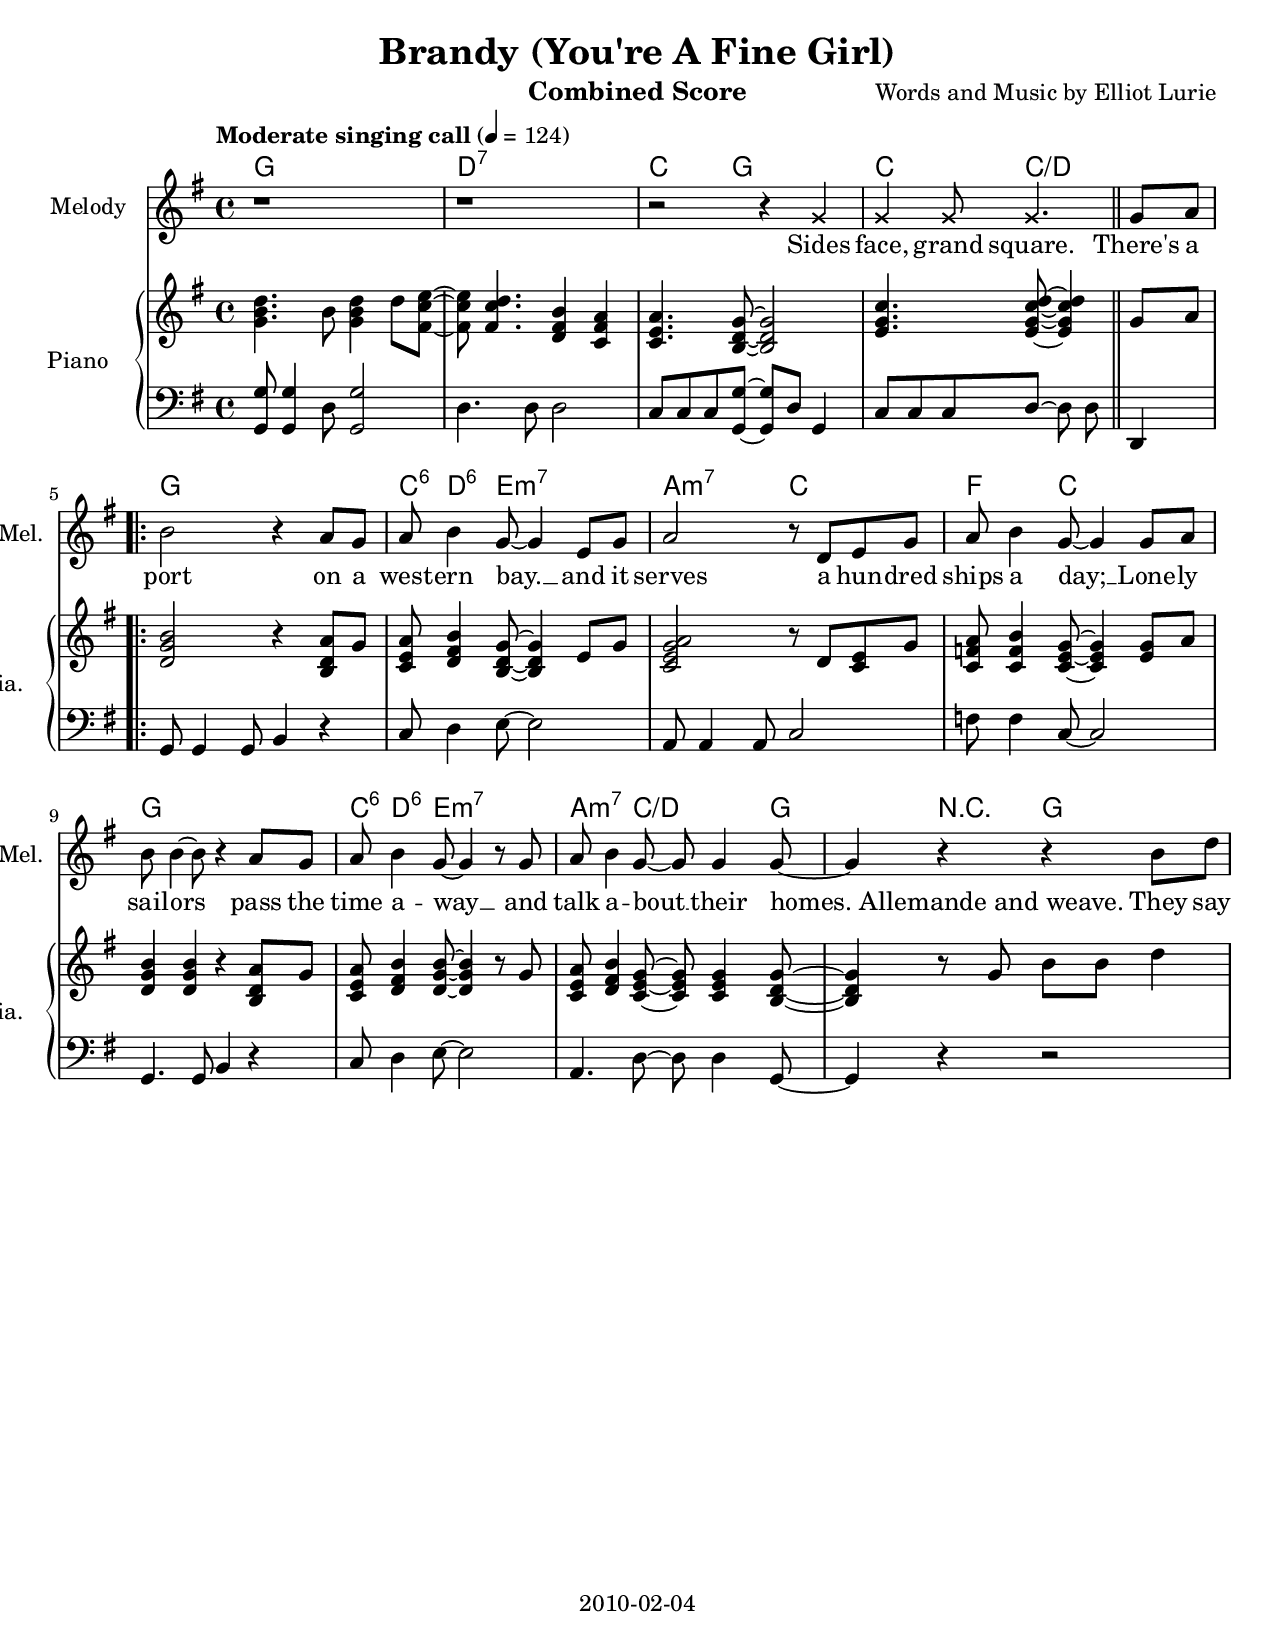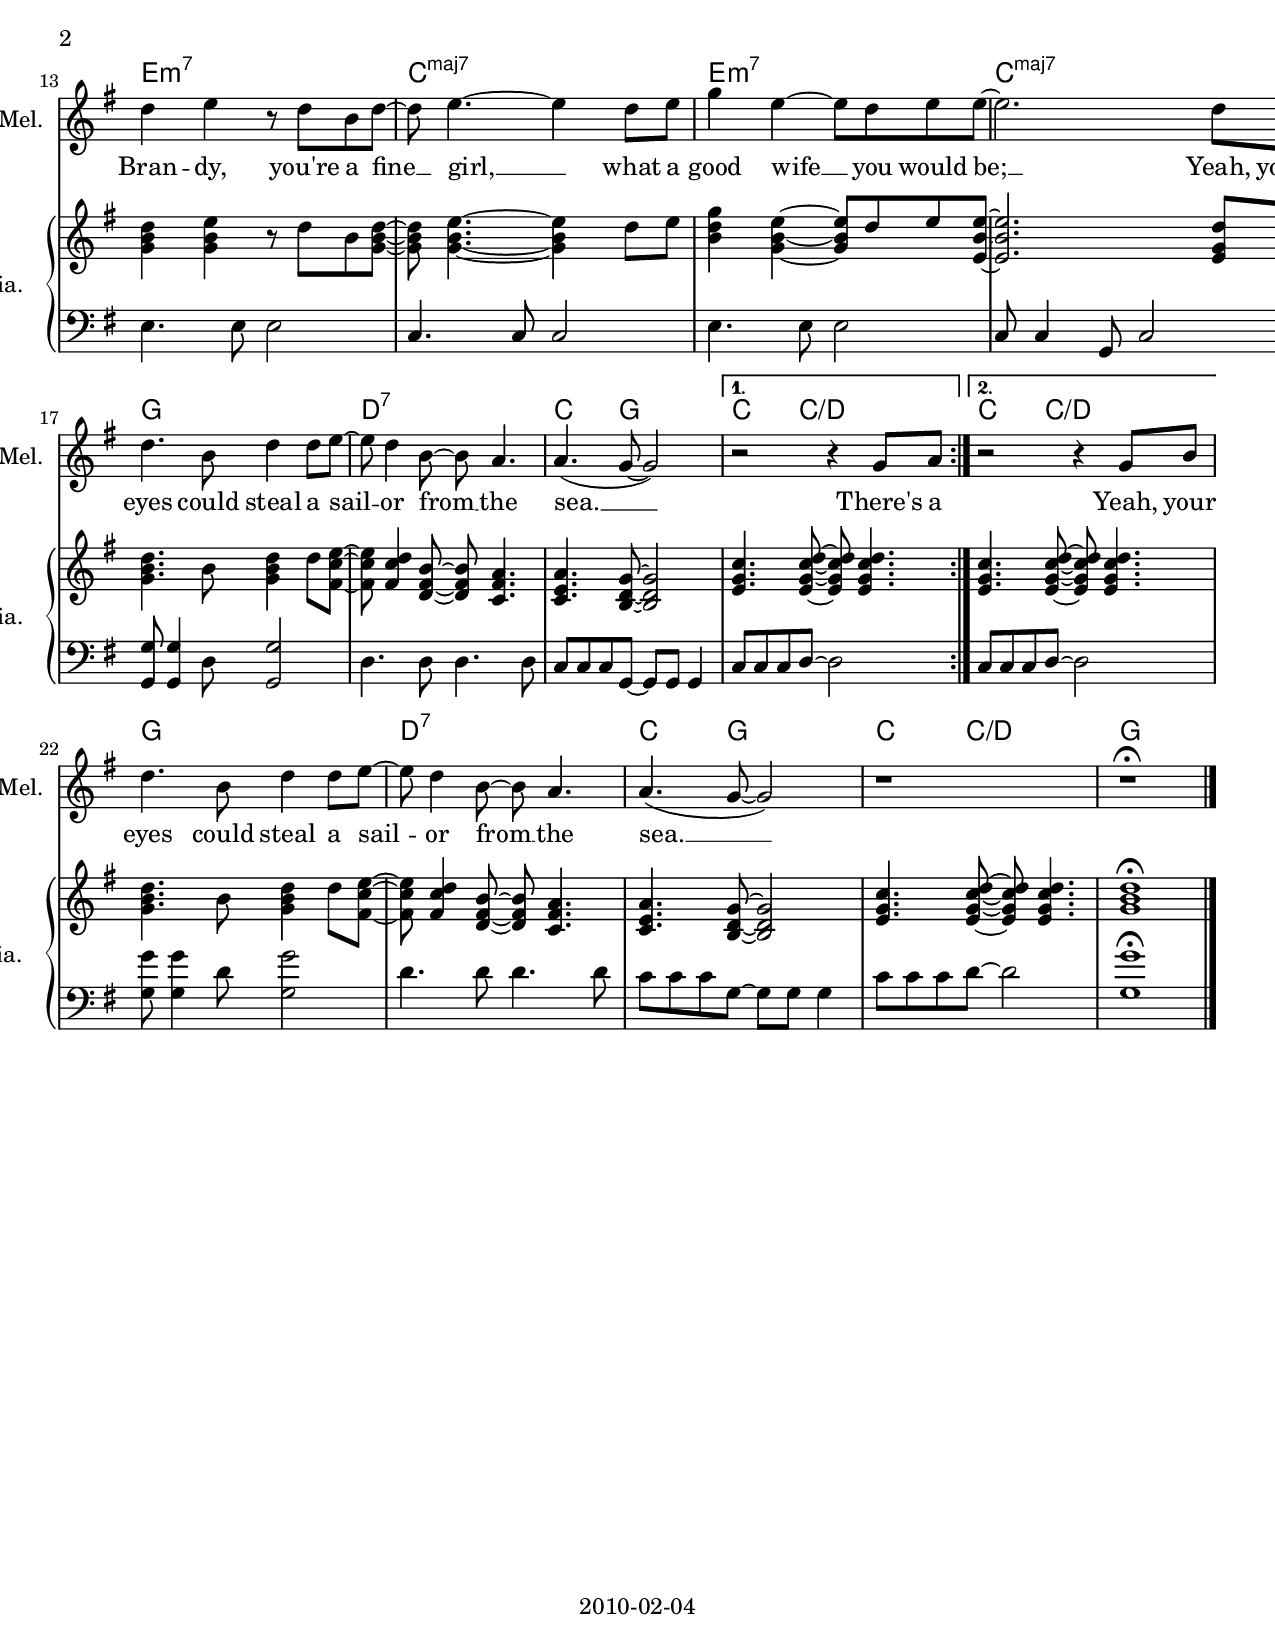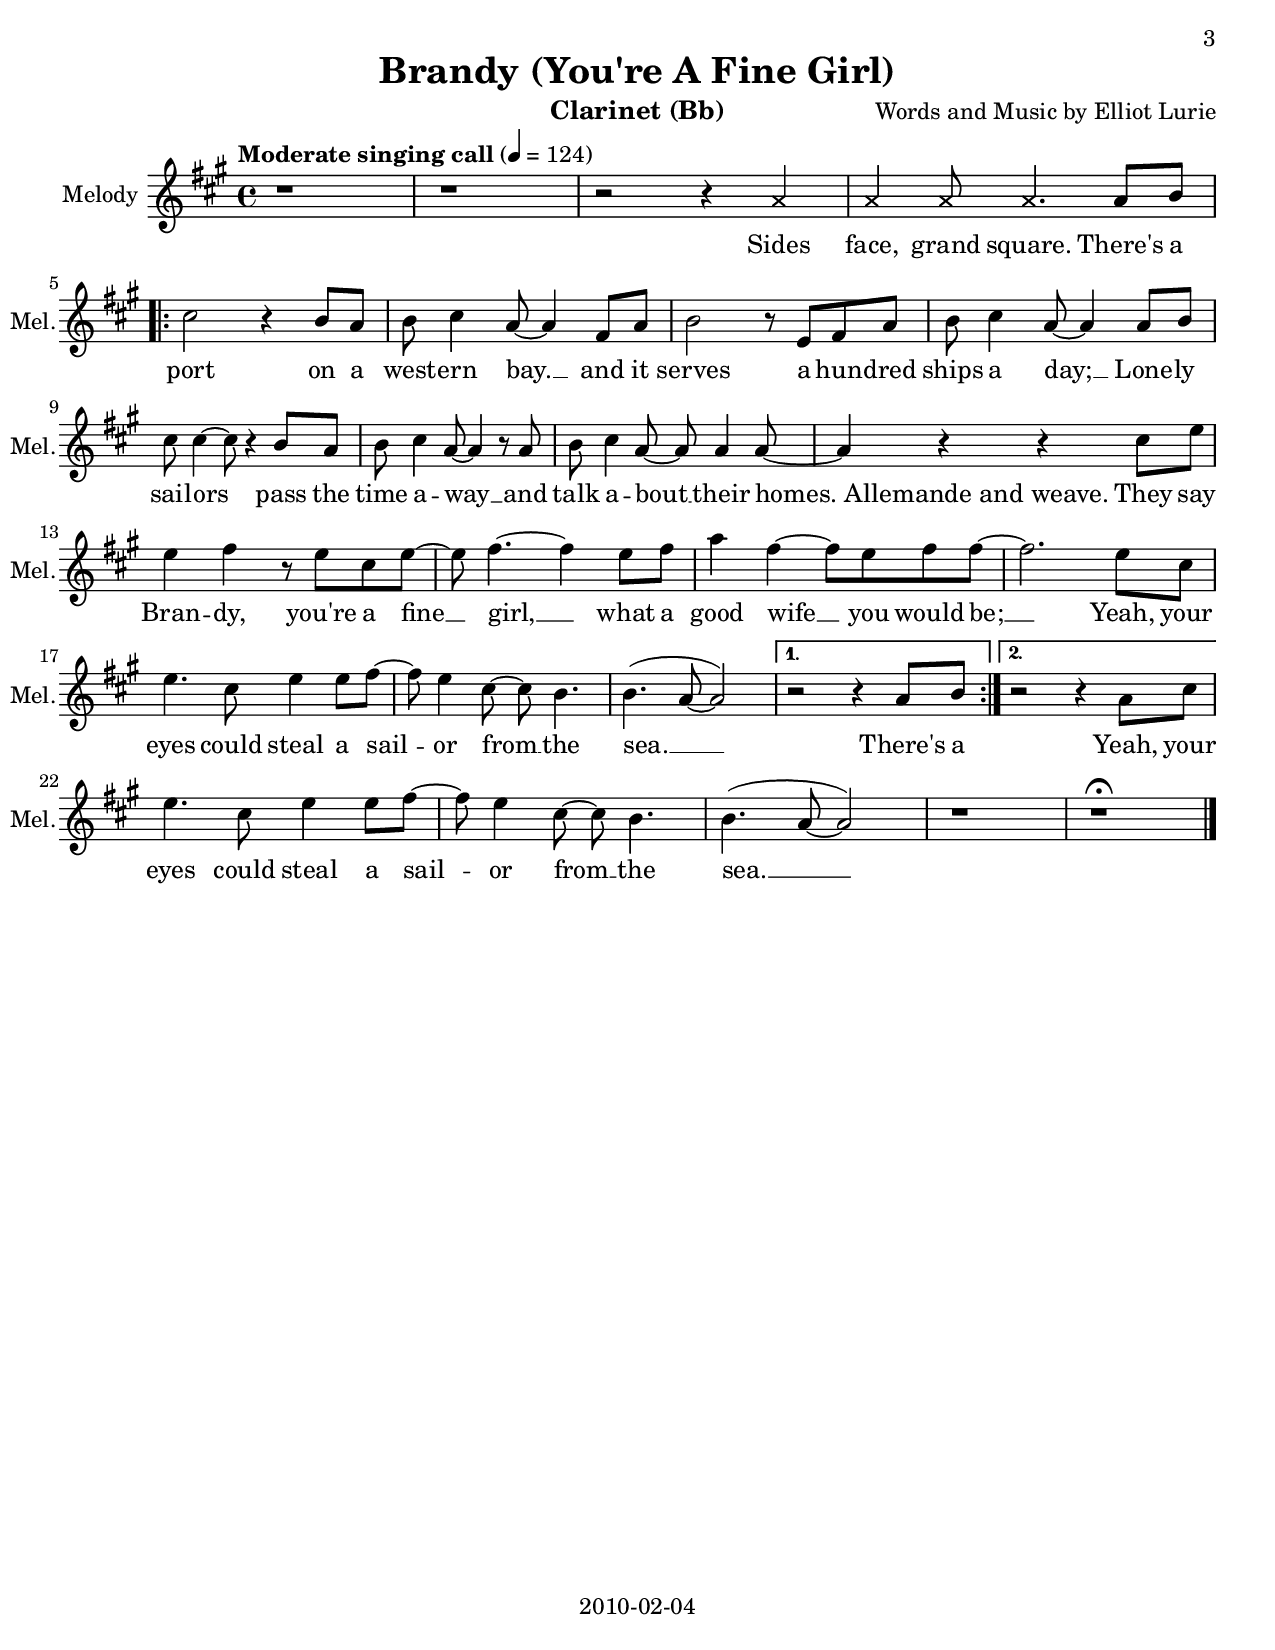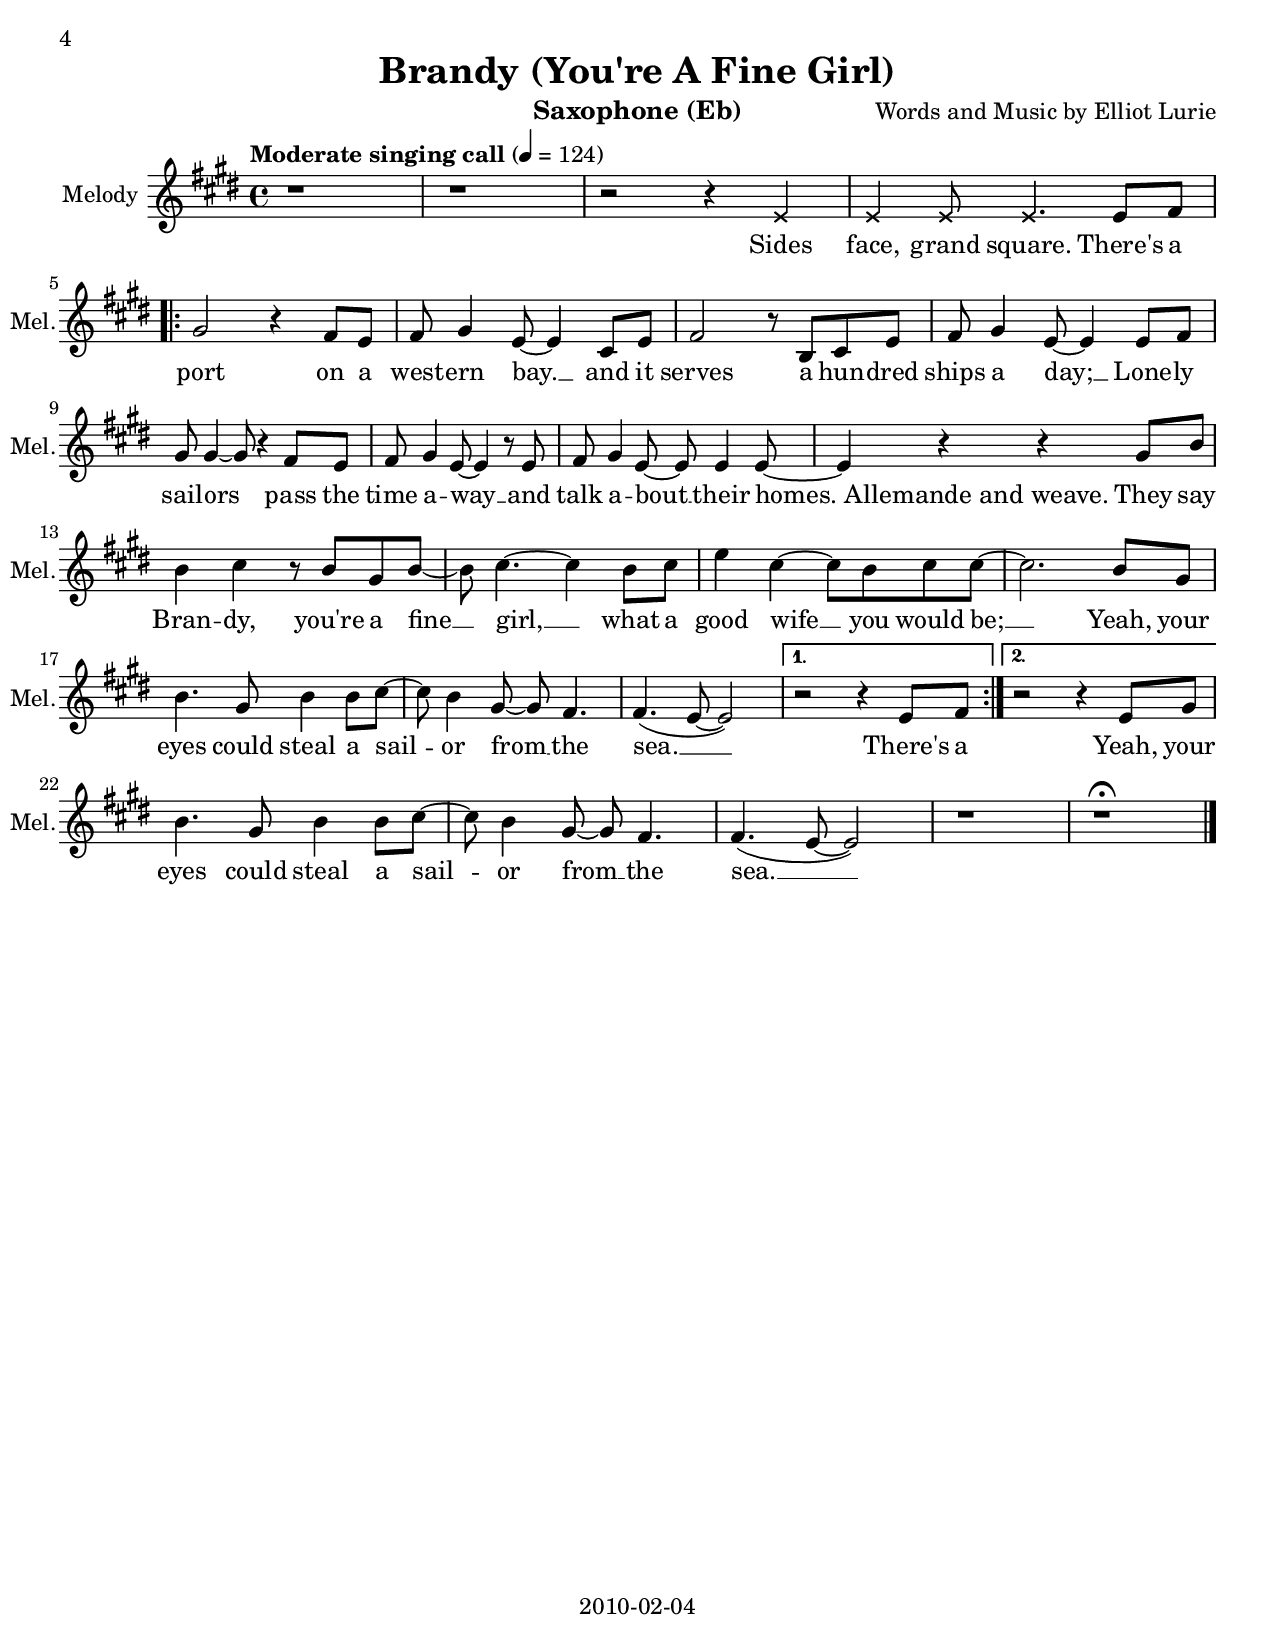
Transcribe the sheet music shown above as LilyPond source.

\version "2.12.2"
%%%%%%%%%%%%%%%%%%%%%%%%%%%%%%%%%%%%%%%%%%%%%%%%%%%%%%%%%%%%%%%%
% standard "guitar" chord notation

chExceptionMusic = {
  <c f g>1-\markup { \super "sus" }
  <c e g b>1-\markup { \super "maj7" }
  <c e g b d>1-\markup { \super "maj9" }
  <c ees ges>1-\markup { \super "dim" }
  <c ees ges beses>1-\markup { \super "dim7" }
}
chExceptionsShort =#(sequential-music-to-chord-exceptions chExceptionMusic #t)
chExceptions = #(append
  (sequential-music-to-chord-exceptions chExceptionMusic #t)
  ignatzekExceptions)

chordProperties = \sequential { 
    \set majorSevenSymbol = \markup { "maj7" }
    \set chordNameExceptions = #chExceptionsShort
}

\header {
  title = "Brandy (You're A Fine Girl)"
%  subtitle = "Left Alley Band Singing Call Version"
%  instrument = "piano"
  composer = "Words and Music by Elliot Lurie"
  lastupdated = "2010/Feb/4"
}
#(set-default-paper-size "letter")

\paper {
  scoreTitleMarkup = \bookTitleMarkup
  bookTitleMarkup = \markup {}
  ragged-bottom = ##t
  oddFooterMarkup = \markup { \fill-line { 2010-02-04 } }
}

linebreaks = {
  \time 4/4
  \tempo "Moderate singing call" 4 = 124

  %% \partial 4
  %% s4 |

  s1 \noBreak s1 \noBreak s1 \noBreak s1 \break

  \repeat volta 2 {
    s1 \noBreak s1 \noBreak s1 \noBreak s1 \break
    s1 \noBreak s1 \noBreak s1 \noBreak s1 \break

    s1 \noBreak s1 \noBreak s1 \noBreak s1 \break
    s1 \noBreak s1 \noBreak s1 \noBreak
  }
  \alternative {
    { s1 \noBreak }
    { s1 \break }
  }
}
melody = \transpose e g \relative c' {
  \clef "treble"
  \time 4/4
  \key e \major

  r1 | r1 | r2 r4 \override NoteHead #'style = #'cross e4 |
  e4 e8 e4. \revert NoteHead #'style e8 fis |
  \repeat volta 2 {
    % verse
    gis='2 r4 fis8 e |
    fis='8 gis4 e8 ~ e4 cis8 e |
    fis='2 r8 b,8 cis e |
    fis='8 gis4 e8 ~ e4 e8 fis |

    gis='8 gis4 ~ gis8 r4 fis8 e |
    fis='8 gis4 e8 ~ e4 r8 e |
    fis='8 gis4 e8 ~ e e4 e8 ~ |
    e='4 r4 r4 gis8 b8 |

    % chorus
    b='4 cis r8 b8 gis b ~ |
    b='8 cis4. ~ cis4 b8 cis8 |
    e=''4 cis ~ cis8 b cis cis ~ |
    cis=''2. b8 gis |

    b='4. gis8 b4 b8 cis ~ |
    cis=''8 b4 gis8 ~ gis fis4. |
    fis='4.( e8 ~ e2) |
  }
  \alternative {
    { r2 r4 e='8 fis | }
    { r2 r4 e='8 gis | }
  }

  b='4. gis8 b4 b8 cis ~ |
  cis=''8 b4 gis8 ~ gis fis4. |
  fis='4.( e8 ~ e2) |
  r1 | r1\fermata | \bar "|."
}
harmony = \transpose e g \chordmode {
  \chordProperties
  e4 e e e | b4:7 b:7 b:7 b:7 | a4. e4. e4 | a4. a4./b a4/b |
  \repeat volta 2 {
    e4 e e e | a8:6 b4:6 cis4.:m7 cis4:m7 | fis4:m7 fis:m7 a a | d4. a4. a4 |
    e4 e e e | a8:6 b4:6 cis4.:m7 cis4:m7 | fis4.:m7 a4/b a/b e8 ~ | e4 r e e |

    cis4:m7 cis:m7 cis:m7 cis:m7 |
    a4:maj7 a:maj7 a:maj7 a:maj7 |
    cis4:m7 cis:m7 cis:m7 cis:m7 |
    a4:maj7 a:maj7 a:maj7 a:maj7 |

    e4 e e e |
    b4:7 b:7 b:7 b:7 |
    a4. e4. e4 |
  }
  \alternative {
    { a4. a4/b a4./b | }
    { a4. a4/b a4./b | }
  }

  e4 e e e |
  b4:7 b:7 b:7 b:7 |
  a4. e4. e4 |
  a4. a4/b a4./b |
  e1 |
}

words = \lyricmode {
Sides face, grand square. There's a
port on a west -- ern bay. __ and it
serves a hun -- dred ships a day; __ Lone -- ly
sail -- ors pass the time a -- way __ and
talk a -- bout __ their "homes. Allemande and weave." They say
Bran -- dy, you're a fine __ girl, __ what a good wife __ you would be; __
Yeah, your eyes could steal a sail -- or from __ the sea. __ There's a
Yeah, your eyes could steal a sail -- or from __ the sea. __
}

upper = \transpose e g \relative c' {
  \clef "treble"
  \key e \major
  \time 4/4

  %% Intro
  <e gis b>4. gis8 <e gis b>4 b'8 <dis, a' cis>8~ |
  <dis a' cis>8 <dis a' b>4. <b dis gis>4 <a dis fis>4 |
  <a cis fis>4. <gis b e>8~ <gis b e>2 |
  <cis e a>4. <cis e a b>8~ <cis e a b>4 \bar "||" e8 fis8

  \repeat volta 2 {
    %% Verse
    <b, e gis>2 r4 <gis b fis'>8 e'8 |
    <a, cis fis>8 <b dis gis>4 <gis b e>8~ <gis b e>4 cis8 e8 |
    <a, cis e fis>2 r8 b8 <a cis>8 e'8 |
    <a, d fis>8 <a d gis>4 <a cis e>8~ <a cis e>4 <cis e>8 fis8 |

    <b, e gis>4 <b e gis> 4 r4 <gis b fis'>8 e'8 |
    <a, cis fis>8 <b dis gis>4 <b e gis>8~ <b e gis>4 r8 e8 |
    <a, cis fis>8 <b dis gis>4 <a cis e>8~ <a cis e>8 <a cis e>4 <gis b e>8 ~ |
    <gis b e>4 r8 e'8 gis8 gis8 b4 |

    %% Chorus
    <e, gis b>4 <e gis cis>4 r8 b'8 gis8 <e gis b>8~ |
    <e gis b>8 <e gis cis>4.~ <e gis cis>4 b'8 cis8 |
    <gis b e>4 <e gis cis>4~ <e gis cis>8 b'8 cis8 <cis, gis' cis>8~ |
    <cis gis' cis>2. <cis e b'>8 gis'8 |

    <e gis b>4. gis8 <e gis b>4 b'8 <dis, a' cis>8~ |
    <dis a' cis>8 <dis a' b>4 <b dis gis>8~ <b dis gis>8 <a dis fis>4. |
    <a cis fis>4. <gis b e>8~ <gis b e>2 |
  }
  \alternative {
    { <cis e a>4. <cis e a b>8~ <cis e a b>8 <cis e a b>4. | }
    { <cis e a>4. <cis e a b>8~ <cis e a b>8 <cis e a b>4. | }
  }

  <e gis b>4. gis8 <e gis b>4 b'8 <dis, a' cis>8~ |
  <dis a' cis>8 <dis a' b>4 <b dis gis>8~ <b dis gis>8 <a dis fis>4. |
  <a cis fis>4. <gis b e>8~ <gis b e>2 |
  <cis e a>4. <cis e a b>8~ <cis e a b>8 <cis e a b>4. |
  <e gis b>1\fermata |
}

lower = \transpose e g \relative c, {
  \clef "bass"
  \key e \major
  \time 4/4

  <e e'>8 <e e'>4 b'8 <e, e'>2 |
  b'4. b8 b2 |
  a8 a8 a8 <e e'>8~ <e e'>8 b'8 e,4 |
  a8 a8 a8 b8~ b8 b8 \bar "||" b,4

  %% \partial 4
  %% b4 |

  \repeat volta 2 {
    %% Verse
    e8 e4 e8 gis4 r4 |
    a8 b4 cis8~ cis2 |
    fis,8 fis4 fis8 a2 |
    d8 d4 a8~ a2 |

    e4. e8 gis4 r4 |
    a8 b4 cis8~ cis2 |
    fis,4. b8~ b8 b4 e,8 ~ |
    e4 r4 r2 |

    %% Chorus
    cis'4. cis8 cis2 |
    a4. a8 a2 |
    cis4. cis8 cis2 |
    a8 a4 e8 a2 |

    <e e'>8 <e e'>4 b'8 <e, e'>2 |
    b'4. b8 b4. b8 |
    a8 a8 a8 e8~ e8 e8 e4 |
  }
  \alternative {
    { a8 a8 a8 b8~ b2 | }
    { a8 a8 a8 b8~ b2 | }
  }

  <e e'>8 <e e'>4 b'8 <e, e'>2 |
  b'4. b8 b4. b8 |
  a8 a8 a8 e8~ e8 e8 e4 |
  a8 a8 a8 b8~ b2 |
  <e e,>1\fermata |
}

% combined score
\score {
  <<
    \context ChordNames {
         \set chordChanges = ##t
         \harmony
    }
    \context Voice = melody {
      \set Staff.instrumentName = "Melody"
      \set Staff.shortInstrumentName = "Mel."
      \melody
    }
    \new Lyrics \lyricsto "melody" { \words }
    \new PianoStaff <<
      #(set-accidental-style 'piano-cautionary)
      \set PianoStaff.instrumentName = \markup { "Piano" \hspace #2.0 }
      \set PianoStaff.shortInstrumentName = \markup { "Pia." \hspace #2.0 }
      \context Staff = upper << \new Voice \upper
			        \new Voice \linebreaks >>
      \context Staff = lower << \clef bass \lower >>
    >>
  >>
  \layout { }
  \header {
    instrument = "Combined Score"
  }
}

% clarinet score
\score {
  <<
    \context Staff = clarinetA <<
      \set Staff.instrumentName = "Melody"
      \set Staff.shortInstrumentName = "Mel."
      \context Voice = melody { \transpose bes c' \melody }
      \context Voice \linebreaks
    >>
    \new Lyrics \lyricsto "melody" { \words }
    %\context Staff = clarinetB {
    %  \set Staff.instrumentName = "Bass"
    %  \set Staff.shortInstrumentName = "Bas."
    %  \transpose bes c'' \bass
    %}
  >>
  \header {
    instrument = "Clarinet (Bb)"
    breakbefore=##t
  }
}

% saxophone score
\score {
  <<
    \context Staff = saxA <<
      \set Staff.instrumentName = "Melody"
      \set Staff.shortInstrumentName = "Mel."
      \context Voice = melody \transpose ees c \melody
      \context Voice \linebreaks
    >>
    \new Lyrics \lyricsto "melody" { \words }
    %\context Staff = saxB {
    %  \set Staff.instrumentName = "Bass"
    %  \set Staff.shortInstrumentName = "Bas."
    %  \transpose ees c'' \bass
    %}
  >>
  \header {
    instrument = "Saxophone (Eb)"
    breakbefore=##t
  }
}

% midi score.
\score {
  \unfoldRepeats
  \context PianoStaff <<
    \context Staff=melody <<
       \set Staff.midiInstrument = "fiddle"
       r1 \melody
     >>
    \context Staff=chords <<
      \set Staff.midiInstrument = "pizzicato strings"
      r1\pp
      \harmony
    >>
    \context Staff=upper <<
      \set Staff.midiInstrument = "acoustic grand"
      r1
      \upper
    >>
    \context Staff=lower <<
      \set Staff.midiInstrument = "acoustic grand"
      r1
      \lower
    >>
  >>

  \midi {
    \context {
      \Score
      tempoWholesPerMinute = #(ly:make-moment 124 4)
      }
    }
}
